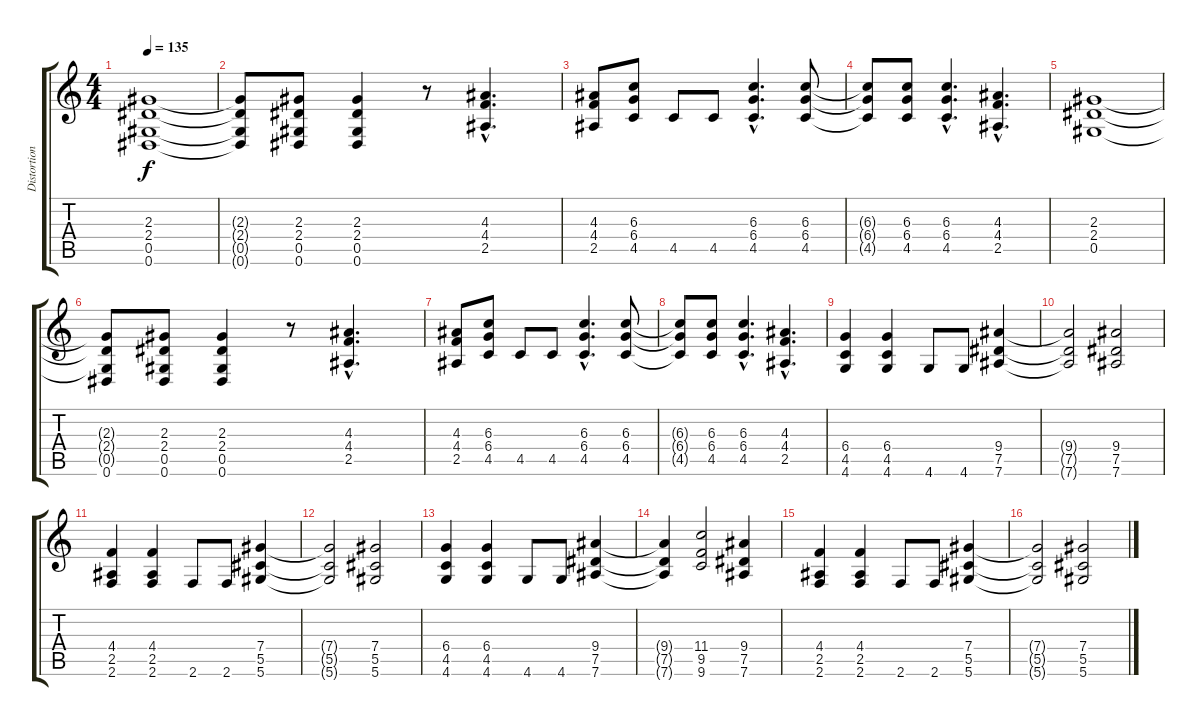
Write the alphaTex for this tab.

\track ("Distortion Guitar" "Distortion") {instrument distortionguitar}
\staff {score tabs}
\tuning (Eb4 Bb3 Gb3 Db3 Ab2 Eb2) {hide}
\ts (4 4)
\tempo 135
\clef g2
\ks c
(2.3 2.4 0.5 0.6).1{dy f} |
(2.3{t} 2.4{t} 0.5{t} 0.6{t}).8 (2.3 2.4 0.5 0.6).8 (2.3 2.4 0.5 0.6).4 r.8 (4.3{hac} 4.4{hac} 2.5{hac}).4{d} |
(4.3 4.4 2.5).8 (6.3 6.4 4.5).8 4.5.8 4.5.8 (6.3{hac} 6.4{hac} 4.5{hac}).4{d} (6.3 6.4 4.5).8 |
(6.3{t} 6.4{t} 4.5{t}).8 (6.3 6.4 4.5).8 (6.3{hac} 6.4{hac} 4.5{hac}).4{d} (4.3{hac} 4.4{hac} 2.5{hac}).4{d} |
(2.3 2.4 0.5).1 |
(2.3{t} 2.4{t} 0.5{t} 0.6).8 (2.3 2.4 0.5 0.6).8 (2.3 2.4 0.5 0.6).4 r.8 (4.3{hac} 4.4{hac} 2.5{hac}).4{d} |
(4.3 4.4 2.5).8 (6.3 6.4 4.5).8 4.5.8 4.5.8 (6.3{hac} 6.4{hac} 4.5{hac}).4{d} (6.3 6.4 4.5).8 |
(6.3{t} 6.4{t} 4.5{t}).8 (6.3 6.4 4.5).8 (6.3{hac} 6.4{hac} 4.5{hac}).4{d} (4.3{hac} 4.4{hac} 2.5{hac}).4{d} |
(6.4 4.5 4.6).4 (6.4 4.5 4.6).4 4.6.8 4.6.8 (9.4 7.5 7.6).4 |
(9.4{t} 7.5{t} 7.6{t}).2 (9.4 7.5 7.6).2 |
(4.4 2.5 2.6).4 (4.4 2.5 2.6).4 2.6.8 2.6.8 (7.4 5.5 5.6).4 |
(7.4{t} 5.5{t} 5.6{t}).2 (7.4 5.5 5.6).2 |
(6.4 4.5 4.6).4 (6.4 4.5 4.6).4 4.6.8 4.6.8 (9.4 7.5 7.6).4 |
(9.4{t} 7.5{t} 7.6{t}).4 (11.4 9.5 9.6).2 (9.4 7.5 7.6).4 |
(4.4 2.5 2.6).4 (4.4 2.5 2.6).4 2.6.8 2.6.8 (7.4 5.5 5.6).4 |
(7.4{t} 5.5{t} 5.6{t}).2 (7.4 5.5 5.6).2
